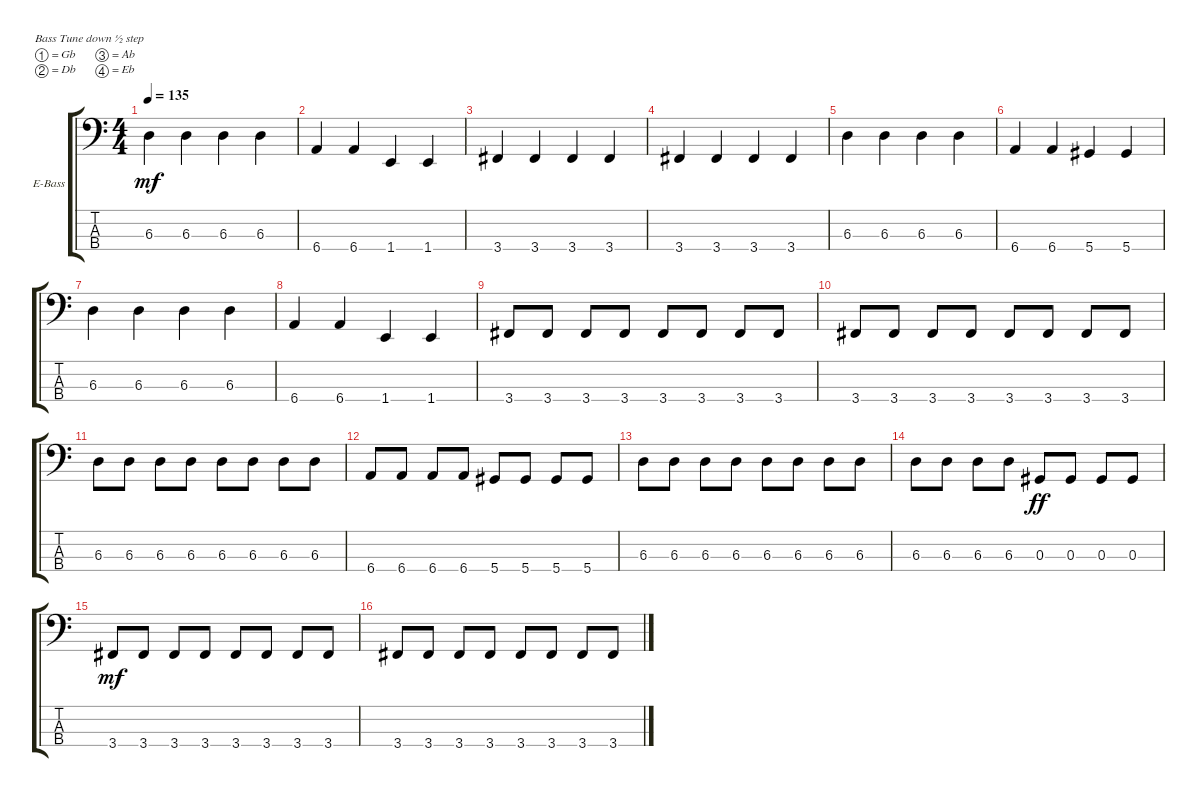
\defaultSystemsLayout 4
\bracketExtendMode groupsimilarinstruments
\firstSystemTrackNameOrientation horizontal
\otherSystemsTrackNameOrientation horizontal
\track ("Electric Bass" "E-Bass") {instrument electricbassfinger}
\staff {score tabs}
\tuning (Gb2 Db2 Ab1 Eb1)
\ts (4 4)
\tempo 135
\clef f4
\ks c
6.3.4{dy mf} 6.3.4 6.3.4 6.3.4 |
6.4.4 6.4.4 1.4.4 1.4.4 |
3.4.4 3.4.4 3.4.4 3.4.4 |
3.4.4 3.4.4 3.4.4 3.4.4 |
6.3.4 6.3.4 6.3.4 6.3.4 |
6.4.4 6.4.4 5.4.4 5.4.4 |
6.3.4 6.3.4 6.3.4 6.3.4 |
6.4.4 6.4.4 1.4.4 1.4.4 |
3.4.8 3.4.8 3.4.8 3.4.8 3.4.8 3.4.8 3.4.8 3.4.8 |
3.4.8 3.4.8 3.4.8 3.4.8 3.4.8 3.4.8 3.4.8 3.4.8 |
6.3.8 6.3.8 6.3.8 6.3.8 6.3.8 6.3.8 6.3.8 6.3.8 |
6.4.8 6.4.8 6.4.8 6.4.8 5.4.8 5.4.8 5.4.8 5.4.8 |
6.3.8 6.3.8 6.3.8 6.3.8 6.3.8 6.3.8 6.3.8 6.3.8 |
6.3.8 6.3.8 6.3.8 6.3.8 0.3.8{dy ff} 0.3.8 0.3.8 0.3.8 |
3.4.8{dy mf} 3.4.8 3.4.8 3.4.8 3.4.8 3.4.8 3.4.8 3.4.8 |
3.4.8 3.4.8 3.4.8 3.4.8 3.4.8 3.4.8 3.4.8 3.4.8
